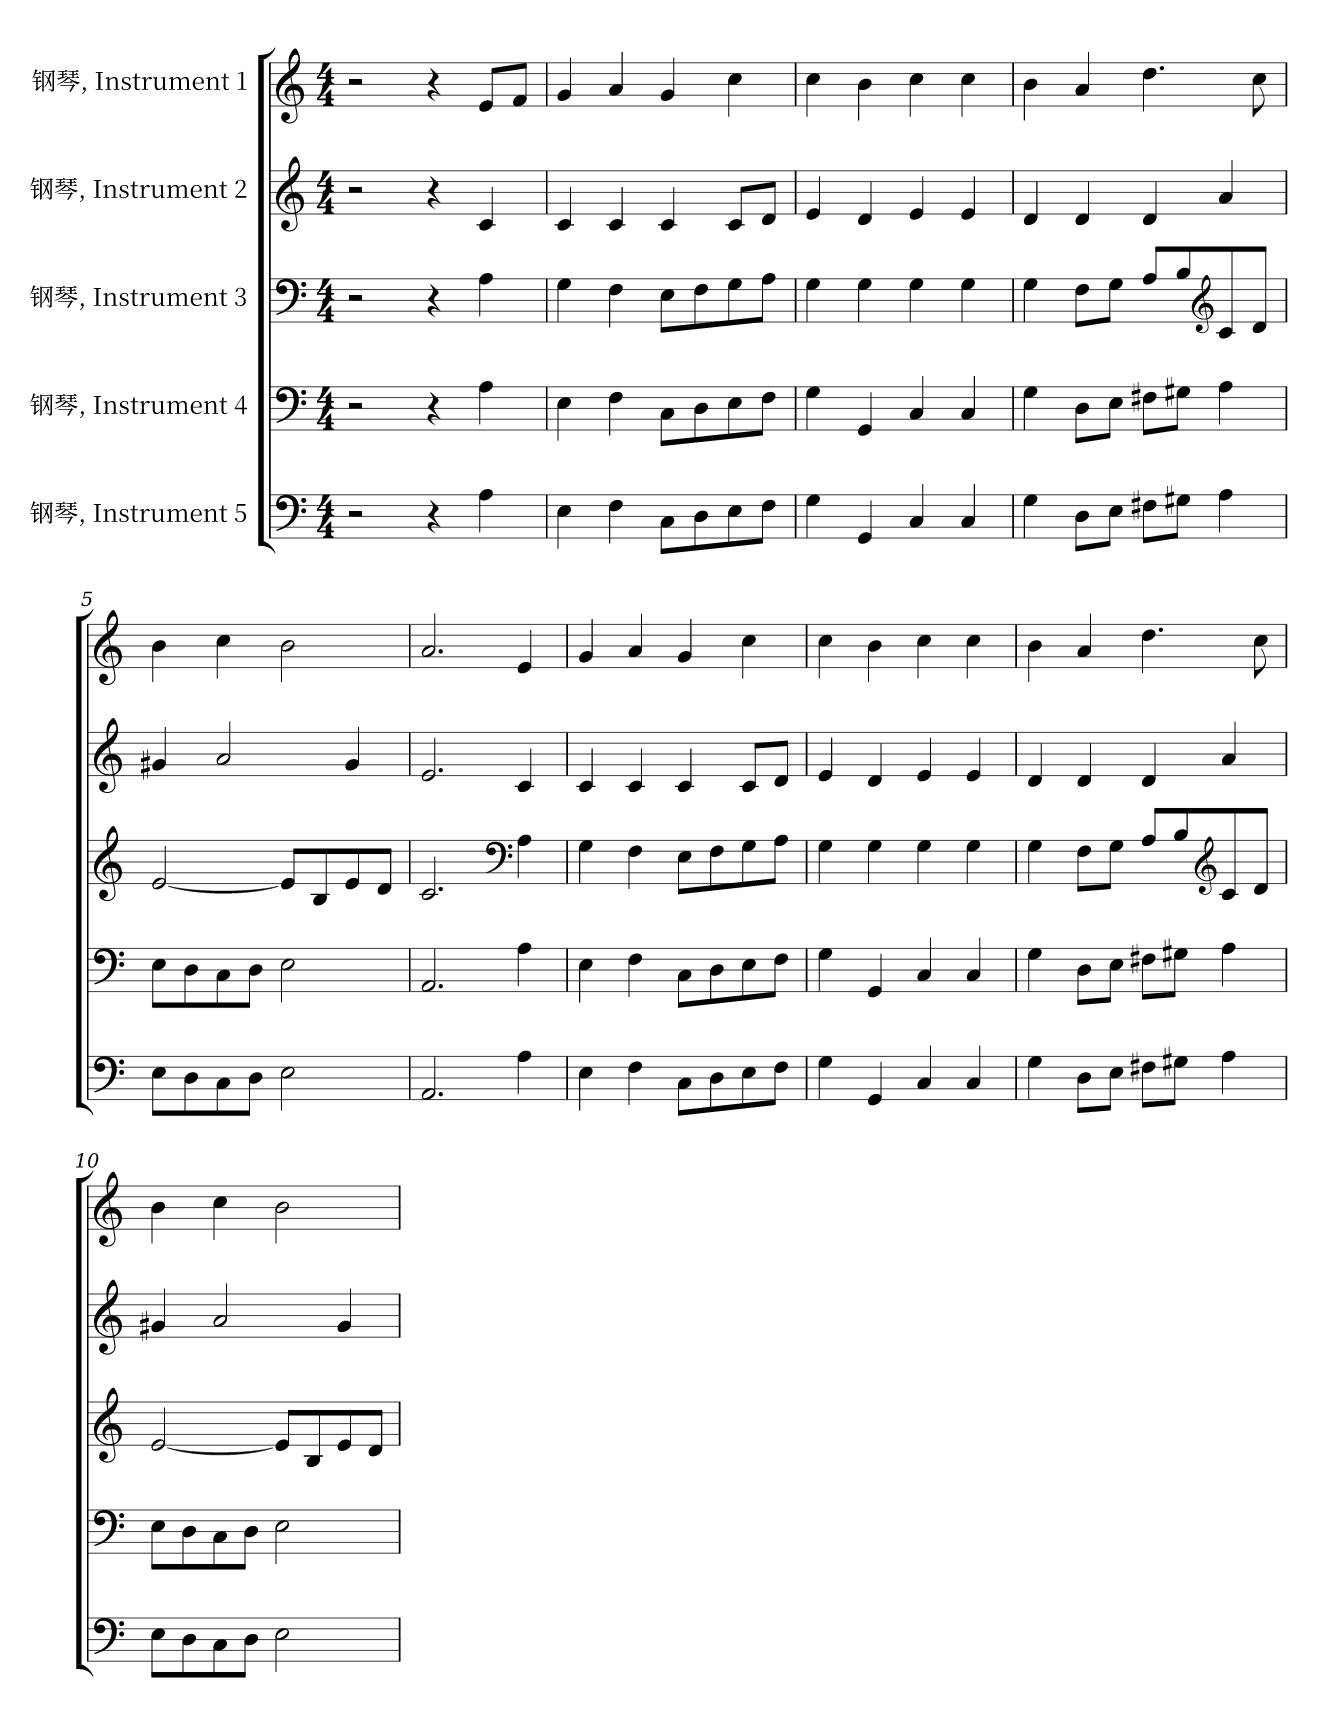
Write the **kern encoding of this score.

**kern	**kern	**kern	**kern	**kern
*part5	*part4	*part3	*part2	*part1
*staff5	*staff4	*staff3	*staff2	*staff1
*I"钢琴, Instrument 5	*I"钢琴, Instrument 4	*I"钢琴, Instrument 3	*I"钢琴, Instrument 2	*I"钢琴, Instrument 1
*clefF4	*clefF4	*clefF4	*clefG2	*clefG2
*k[]	*k[]	*k[]	*k[]	*k[]
*M4/4	*M4/4	*M4/4	*M4/4	*M4/4
*MM96	*MM96	*MM96	*MM96	*MM96
=1	=1	=1	=1	=1
2r	2r	2r	2r	2r
4r	4r	4r	4r	4r
4A\	4A\	4A\	4c/	8e/L
.	.	.	.	8f/J
=2	=2	=2	=2	=2
4E\	4E\	4G\	4c/	4g/
4F\	4F\	4F\	4c/	4a/
8C\L	8C\L	8E\L	4c/	4g/
8D\	8D\	8F\	.	.
8E\	8E\	8G\	8c/L	4cc\
8F\J	8F\J	8A\J	8d/J	.
=3	=3	=3	=3	=3
4G\	4G\	4G\	4e/	4cc\
4GG/	4GG/	4G\	4d/	4b\
4C/	4C/	4G\	4e/	4cc\
4C/	4C/	4G\	4e/	4cc\
=4	=4	=4	=4	=4
4G\	4G\	4G\	4d/	4b\
8D\L	8D\L	8F\L	4d/	4a/
8E\J	8E\J	8G\J	.	.
8F#X\L	8F#X\L	8A/L	4d/	4.dd\
8G#X\J	8G#X\J	8B/	.	.
*	*	*clefG2	*	*
4A\	4A\	8c/	4a/	.
.	.	8d/J	.	8cc\
=5	=5	=5	=5	=5
8E\L	8E\L	[2e/	4g#X/	4b\
8D\	8D\	.	.	.
8C\	8C\	.	2a/	4cc\
8D\J	8D\J	.	.	.
2E\	2E\	8e/L]	.	2b\
.	.	8B/	.	.
.	.	8e/	4g#/	.
.	.	8d/J	.	.
!!LO:LB:g=z
=6	=6	=6	=6	=6
2.AA/	2.AA/	2.c/	2.e/	2.a/
*	*	*clefF4	*	*
4A\	4A\	4A\	4c/	4e/
=7	=7	=7	=7	=7
4E\	4E\	4G\	4c/	4g/
4F\	4F\	4F\	4c/	4a/
8C\L	8C\L	8E\L	4c/	4g/
8D\	8D\	8F\	.	.
8E\	8E\	8G\	8c/L	4cc\
8F\J	8F\J	8A\J	8d/J	.
=8	=8	=8	=8	=8
4G\	4G\	4G\	4e/	4cc\
4GG/	4GG/	4G\	4d/	4b\
4C/	4C/	4G\	4e/	4cc\
4C/	4C/	4G\	4e/	4cc\
=9	=9	=9	=9	=9
4G\	4G\	4G\	4d/	4b\
8D\L	8D\L	8F\L	4d/	4a/
8E\J	8E\J	8G\J	.	.
8F#X\L	8F#X\L	8A/L	4d/	4.dd\
8G#X\J	8G#X\J	8B/	.	.
*	*	*clefG2	*	*
4A\	4A\	8c/	4a/	.
.	.	8d/J	.	8cc\
=10	=10	=10	=10	=10
8E\L	8E\L	[2e/	4g#X/	4b\
8D\	8D\	.	.	.
8C\	8C\	.	2a/	4cc\
8D\J	8D\J	.	.	.
2E\	2E\	8e/L]	.	2b\
.	.	8B/	.	.
.	.	8e/	4g#/	.
.	.	8d/J	.	.
=	=	=	=	=
*-	*-	*-	*-	*-
